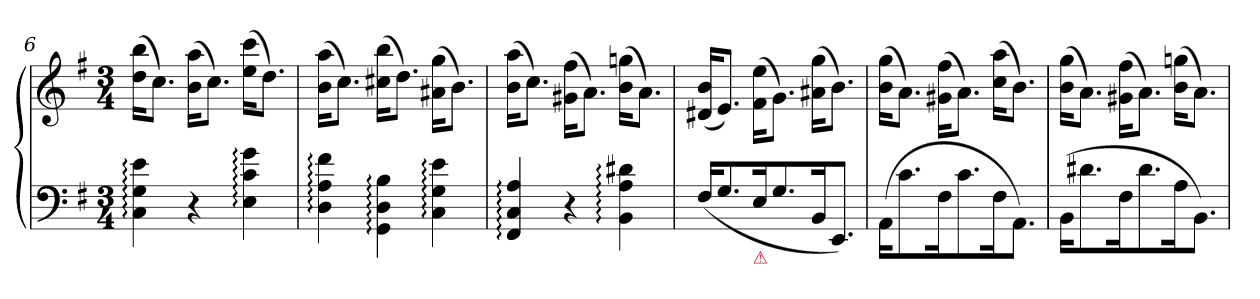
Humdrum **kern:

**kern	**kern
*part1	*part1
*staff2	*staff1
*clefF4	*clefG2
*k[f#]	*k[f#]
*e:	*e:
*M3/4	*M3/4
=6	=6
4C: 4G: 4e:	(16dd 16bbKL
.	8.ccJ)
4r	(16b 16aaKL
.	8.ccJ)
4E: 4c: 4g:	(16ee 16cccKL
.	8.ddJ)
=7	=7
4D: 4A: 4f#:	(16b 16aaKL
.	8.ccJ)
4GG: 4D: 4B:	(16cc#X 16bbKL
.	8.ddJ)
4C: 4G: 4e:	(16a#X 16ggKL
.	8.bJ)
=8	=8
4FF#: 4C: 4A:	(16b 16aaKL
.	8.ccJ)
4r	(16g#X 16ff#KL
.	8.aJ)
4BB: 4A: 4d#X:	(16b 16ggnKL
.	8.aJ)
=9	=9
(16F#KL	(16d#X 16bKL
8.G	8.eJ)
!LO:TX:b:color=crimson:t=⚠	!
16EK	(16f#\ 16ee\KL
8.G	8.gJ)
16BBK	(16a#X 16ggKL
8.EEJ)	8.bJ)
=10	=10
(16AAKL	(16b 16ggKL
8.c	8.aJ)
16F#K	(16g#X 16ff#KL
8.c	8.aJ)
16F#K	(16cc 16aaKL
8.AAJ)	8.bJ)
=11	=11
(16BBKL	(16b 16ggKL
8.d#X	8.aJ)
16F#K	(16g#X 16ff#KL
8.d#	8.aJ)
16AK	(16b 16ggnKL
8.BBJ)	8.aJ)
=	=
*-	*-
